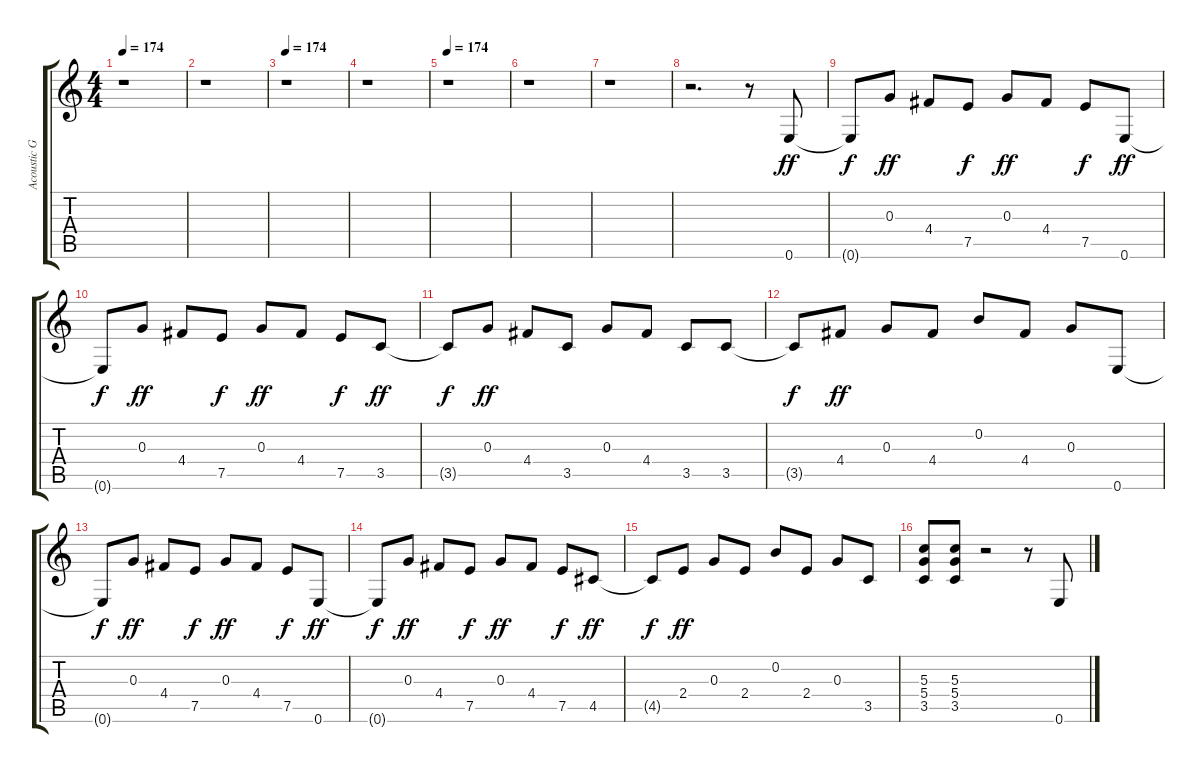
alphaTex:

\track ("Acoustic Guitar" "Acoustic G") {instrument acousticguitarsteel}
\staff {score tabs}
\tuning (E4 B3 G3 D3 A2 E2) {hide}
\ts (4 4)
\tempo 174
\clef g2
\ks c
r.1{dy ff instrument acousticguitarsteel} |
r.1 |
\tempo 174
r.1 |
r.1 |
\tempo 174
r.1 |
r.1 |
r.1 |
r.2{d} r.8 0.6.8 |
0.6{t}.8{dy f} 0.3.8{dy ff} 4.4.8 7.5.8{dy f} 0.3.8{dy ff} 4.4.8 7.5.8{dy f} 0.6.8{dy ff} |
0.6{t}.8{dy f} 0.3.8{dy ff} 4.4.8 7.5.8{dy f} 0.3.8{dy ff} 4.4.8 7.5.8{dy f} 3.5.8{dy ff} |
3.5{t}.8{dy f} 0.3.8{dy ff} 4.4.8 3.5.8 0.3.8 4.4.8 3.5.8 3.5.8 |
3.5{t}.8{dy f} 4.4.8{dy ff} 0.3.8 4.4.8 0.2.8 4.4.8 0.3.8 0.6.8 |
0.6{t}.8{dy f} 0.3.8{dy ff} 4.4.8 7.5.8{dy f} 0.3.8{dy ff} 4.4.8 7.5.8{dy f} 0.6.8{dy ff} |
0.6{t}.8{dy f} 0.3.8{dy ff} 4.4.8 7.5.8{dy f} 0.3.8{dy ff} 4.4.8 7.5.8{dy f} 4.5.8{dy ff} |
4.5{t}.8{dy f} 2.4.8{dy ff} 0.3.8 2.4.8 0.2.8 2.4.8 0.3.8 3.5.8 |
(5.3 5.4 3.5).8 (5.3 5.4 3.5).8 r.2 r.8 0.6.8
